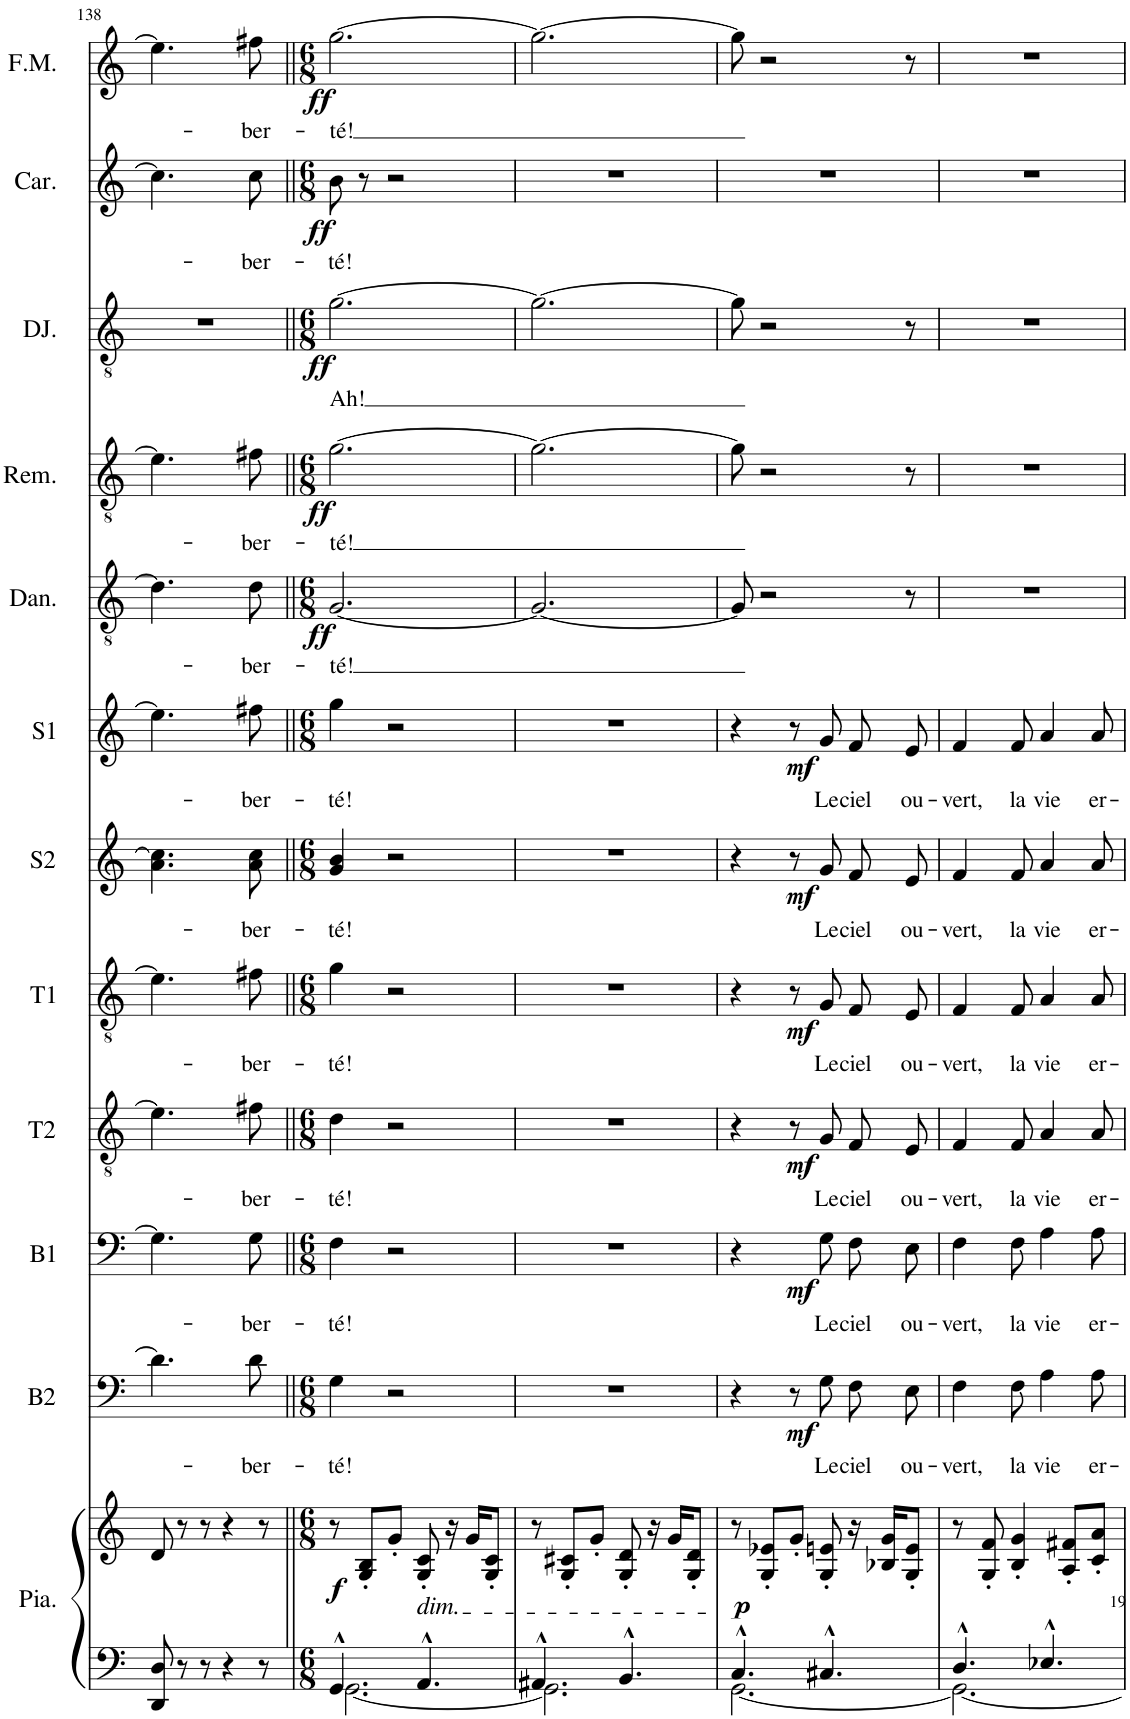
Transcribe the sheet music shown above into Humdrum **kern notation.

**kern	**kern	**dynam	**kern	**text	**dynam	**kern	**text	**dynam	**kern	**text	**dynam	**kern	**text	**dynam	**kern	**text	**dynam	**kern	**text	**dynam	**kern	**text	**dynam	**kern	**text	**dynam	**kern	**text	**dynam	**kern	**text	**dynam	**kern	**text	**dynam
*part12	*part12	*part12	*part11	*part11	*part11	*part10	*part10	*part10	*part9	*part9	*part9	*part8	*part8	*part8	*part7	*part7	*part7	*part6	*part6	*part6	*part5	*part5	*part5	*part4	*part4	*part4	*part3	*part3	*part3	*part2	*part2	*part2	*part1	*part1	*part1
*staff13	*staff12	*staff12/13	*staff11	*staff11	*staff11	*staff10	*staff10	*staff10	*staff9	*staff9	*staff9	*staff8	*staff8	*staff8	*staff7	*staff7	*staff7	*staff6	*staff6	*staff6	*staff5	*staff5	*staff5	*staff4	*staff4	*staff4	*staff3	*staff3	*staff3	*staff2	*staff2	*staff2	*staff1	*staff1	*staff1
*I"Piano	*	*	*I"Basse 2	*	*	*I"Basse 1	*	*	*I"Ténor 2	*	*	*I"Ténor 1	*	*	*I"Soprano 2	*	*	*I"Soprano 1	*	*	*I"Dancairo	*	*	*I"Remendado	*	*	*I"Don Jose	*	*	*I"Carmen	*	*	*I"Frasq/Merc	*	*
*I'Pia.	*	*	*I'B2	*	*	*I'B1	*	*	*I'T2	*	*	*I'T1	*	*	*I'S2	*	*	*I'S1	*	*	*I'Dan.	*	*	*I'Rem.	*	*	*I'DJ.	*	*	*I'Car.	*	*	*I'F.M.	*	*
!!LO:PB:g=z
*clefF4	*clefG2	*	*clefF4	*	*	*clefF4	*	*	*clefGv2	*	*	*clefGv2	*	*	*clefG2	*	*	*clefG2	*	*	*clefGv2	*	*	*clefGv2	*	*	*clefGv2	*	*	*clefG2	*	*	*clefG2	*	*
*k[]	*k[]	*	*k[]	*	*	*k[]	*	*	*k[]	*	*	*k[]	*	*	*k[]	*	*	*k[]	*	*	*k[]	*	*	*k[]	*	*	*k[]	*	*	*k[]	*	*	*k[]	*	*
*M2/4	*M2/4	*	*M2/4	*	*	*M2/4	*	*	*M2/4	*	*	*M2/4	*	*	*M2/4	*	*	*M2/4	*	*	*M2/4	*	*	*M2/4	*	*	*M2/4	*	*	*M2/4	*	*	*M2/4	*	*
=138	=138	=138	=138	=138	=138	=138	=138	=138	=138	=138	=138	=138	=138	=138	=138	=138	=138	=138	=138	=138	=138	=138	=138	=138	=138	=138	=138	=138	=138	=138	=138	=138	=138	=138	=138
12DD/ 12D/	12d/	.	4.d\]	.	.	4.G\]	.	.	4.e\]	.	.	4.e\]	.	.	4.a\ 4.cc\]	.	.	4.ee\]	.	.	4.d\]	.	.	4.e\]	.	.	2r	.	.	4.cc\]	.	.	4.ee\]	.	.
12r	12r	.	.	.	.	.	.	.	.	.	.	.	.	.	.	.	.	.	.	.	.	.	.	.	.	.	.	.	.	.	.	.	.	.	.
12r	12r	.	.	.	.	.	.	.	.	.	.	.	.	.	.	.	.	.	.	.	.	.	.	.	.	.	.	.	.	.	.	.	.	.	.
6r	6r	.	.	.	.	.	.	.	.	.	.	.	.	.	.	.	.	.	.	.	.	.	.	.	.	.	.	.	.	.	.	.	.	.	.
!	!	!	!	!LO:LY:b	!	!	!LO:LY:b	!	!	!LO:LY:b	!	!	!LO:LY:b	!	!	!LO:LY:b	!	!	!LO:LY:b	!	!	!LO:LY:b	!	!	!LO:LY:b	!	!	!	!	!	!LO:LY:b	!	!	!LO:LY:b	!
.	.	.	8d\	-ber-	.	8G\	-ber-	.	8f#X\	-ber-	.	8f#X\	-ber-	.	8a\ 8cc\	-ber-	.	8ff#X\	-ber-	.	8d\	-ber-	.	8f#X\	-ber-	.	.	.	.	8cc\	-ber-	.	8ff#X\	-ber-	.
12r	12r	.	.	.	.	.	.	.	.	.	.	.	.	.	.	.	.	.	.	.	.	.	.	.	.	.	.	.	.	.	.	.	.	.	.
=139||	=139||	=139||	=139||	=139||	=139||	=139||	=139||	=139||	=139||	=139||	=139||	=139||	=139||	=139||	=139||	=139||	=139||	=139||	=139||	=139||	=139||	=139||	=139||	=139||	=139||	=139||	=139||	=139||	=139||	=139||	=139||	=139||	=139||	=139||	=139||
*M6/8	*M6/8	*	*M6/8	*	*	*M6/8	*	*	*M6/8	*	*	*M6/8	*	*	*M6/8	*	*	*M6/8	*	*	*M6/8	*	*	*M6/8	*	*	*M6/8	*	*	*M6/8	*	*	*M6/8	*	*
*^	*	*	*	*	*	*	*	*	*	*	*	*	*	*	*	*	*	*	*	*	*	*	*	*	*	*	*	*	*	*	*	*	*	*	*
!	!	!	!LO:DY:b	!	!LO:LY:b	!	!	!LO:LY:b	!	!	!LO:LY:b	!	!	!LO:LY:b	!	!	!LO:LY:b	!	!	!LO:LY:b	!	!	!LO:LY:b	!LO:DY:b	!	!LO:LY:b	!LO:DY:b	!	!LO:LY:b	!LO:DY:b	!	!LO:LY:b	!LO:DY:b	!	!LO:LY:b	!LO:DY:b
4.GG^^/	[2.GG\	8r	f	4G\	-té!	.	4F\	-té!	.	4d\	-té!	.	4g\	-té!	.	4g/ 4b/	-té!	.	4gg\	-té!	.	[2.G/	-té!	ff	[2.g\	-té!	ff	[2.g\	Ah!	ff	8b\	-té!	ff	[2.gg\	-té!	ff
.	.	8G/' 8B/'L	.	.	.	.	.	.	.	.	.	.	.	.	.	.	.	.	.	.	.	.	.	.	.	.	.	.	.	.	8r	.	.	.	.	.
.	.	8g'/J	.	2r	.	.	2r	.	.	2r	.	.	2r	.	.	2r	.	.	2r	.	.	.	.	.	.	.	.	.	.	.	2r	.	.	.	.	.
!	!	!LO:TX:b:i:t=dim.	!	!	!	!	!	!	!	!	!	!	!	!	!	!	!	!	!	!	!	!	!	!	!	!	!	!	!	!	!	!	!	!	!	!
4.AA^^/	.	8G/' 8c/'	.	.	.	.	.	.	.	.	.	.	.	.	.	.	.	.	.	.	.	.	.	.	.	.	.	.	.	.	.	.	.	.	.	.
.	.	16r	.	.	.	.	.	.	.	.	.	.	.	.	.	.	.	.	.	.	.	.	.	.	.	.	.	.	.	.	.	.	.	.	.	.
.	.	16g/KL	.	.	.	.	.	.	.	.	.	.	.	.	.	.	.	.	.	.	.	.	.	.	.	.	.	.	.	.	.	.	.	.	.	.
.	.	8G/' 8c/'J	.	.	.	.	.	.	.	.	.	.	.	.	.	.	.	.	.	.	.	.	.	.	.	.	.	.	.	.	.	.	.	.	.	.
=140	=140	=140	=140	=140	=140	=140	=140	=140	=140	=140	=140	=140	=140	=140	=140	=140	=140	=140	=140	=140	=140	=140	=140	=140	=140	=140	=140	=140	=140	=140	=140	=140	=140	=140	=140	=140
4.AA#X^^/	2.GG\]	8r	.	2.r	.	.	2.r	.	.	2.r	.	.	2.r	.	.	2.r	.	.	2.r	.	.	2.G/_	.	.	2.g\_	.	.	2.g\_	.	.	2.r	.	.	2.gg\_	.	.
.	.	8G/' 8c#X/'L	.	.	.	.	.	.	.	.	.	.	.	.	.	.	.	.	.	.	.	.	.	.	.	.	.	.	.	.	.	.	.	.	.	.
.	.	8g'/J	.	.	.	.	.	.	.	.	.	.	.	.	.	.	.	.	.	.	.	.	.	.	.	.	.	.	.	.	.	.	.	.	.	.
4.BB^^/	.	8G/' 8d/'	.	.	.	.	.	.	.	.	.	.	.	.	.	.	.	.	.	.	.	.	.	.	.	.	.	.	.	.	.	.	.	.	.	.
.	.	16r	.	.	.	.	.	.	.	.	.	.	.	.	.	.	.	.	.	.	.	.	.	.	.	.	.	.	.	.	.	.	.	.	.	.
.	.	16g/KL	.	.	.	.	.	.	.	.	.	.	.	.	.	.	.	.	.	.	.	.	.	.	.	.	.	.	.	.	.	.	.	.	.	.
.	.	8G/' 8d/'J	.	.	.	.	.	.	.	.	.	.	.	.	.	.	.	.	.	.	.	.	.	.	.	.	.	.	.	.	.	.	.	.	.	.
=141	=141	=141	=141	=141	=141	=141	=141	=141	=141	=141	=141	=141	=141	=141	=141	=141	=141	=141	=141	=141	=141	=141	=141	=141	=141	=141	=141	=141	=141	=141	=141	=141	=141	=141	=141	=141
!	!	!	!LO:DY:b	!	!	!	!	!	!	!	!	!	!	!	!	!	!	!	!	!	!	!	!	!	!	!	!	!	!	!	!	!	!	!	!	!
4.C^^/	[2.GG\	8r	p	4r	.	.	4r	.	.	4r	.	.	4r	.	.	4r	.	.	4r	.	.	8G/]	.	.	8g\]	.	.	8g\]	.	.	2.r	.	.	8gg\]	.	.
.	.	8G/' 8e-X/'L	.	.	.	.	.	.	.	.	.	.	.	.	.	.	.	.	.	.	.	2r	.	.	2r	.	.	2r	.	.	.	.	.	2r	.	.
!	!	!	!	!	!	!LO:DY:b	!	!	!LO:DY:b	!	!	!LO:DY:b	!	!	!LO:DY:b	!	!	!LO:DY:b	!	!	!LO:DY:b	!	!	!	!	!	!	!	!	!	!	!	!	!	!	!
.	.	8g'/J	.	8r	.	mf	8ryy	.	mf	8r	.	mf	8r	.	mf	8r	.	mf	8r	.	mf	.	.	.	.	.	.	.	.	.	.	.	.	.	.	.
!	!	!	!	!	!LO:LY:b	!	!	!LO:LY:b	!	!	!LO:LY:b	!	!	!LO:LY:b	!	!	!LO:LY:b	!	!	!LO:LY:b	!	!	!	!	!	!	!	!	!	!	!	!	!	!	!	!
4.C#X^^/	.	8G/' 8en/'	.	8G\L	Le	.	8G\L	Le	.	8G/L	Le	.	8G/L	Le	.	8g/L	Le	.	8g/L	Le	.	.	.	.	.	.	.	.	.	.	.	.	.	.	.	.
!	!	!	!	!	!LO:LY:b	!	!	!LO:LY:b	!	!	!LO:LY:b	!	!	!LO:LY:b	!	!	!LO:LY:b	!	!	!LO:LY:b	!	!	!	!	!	!	!	!	!	!	!	!	!	!	!	!
.	.	16r	.	8F\	ciel	.	8F\	ciel	.	8F/	ciel	.	8F/	ciel	.	8f/	ciel	.	8f/	ciel	.	.	.	.	.	.	.	.	.	.	.	.	.	.	.	.
.	.	16B-X/ 16g/KL	.	.	.	.	.	.	.	.	.	.	.	.	.	.	.	.	.	.	.	.	.	.	.	.	.	.	.	.	.	.	.	.	.	.
!	!	!	!	!	!LO:LY:b	!	!	!LO:LY:b	!	!	!LO:LY:b	!	!	!LO:LY:b	!	!	!LO:LY:b	!	!	!LO:LY:b	!	!	!	!	!	!	!	!	!	!	!	!	!	!	!	!
.	.	8G/' 8e/'J	.	8E\J	ou-	.	8E\J	ou-	.	8E/J	ou-	.	8E/J	ou-	.	8e/J	ou-	.	8e/J	ou-	.	8r	.	.	8r	.	.	8r	.	.	.	.	.	8r	.	.
=142	=142	=142	=142	=142	=142	=142	=142	=142	=142	=142	=142	=142	=142	=142	=142	=142	=142	=142	=142	=142	=142	=142	=142	=142	=142	=142	=142	=142	=142	=142	=142	=142	=142	=142	=142	=142
!	!	!	!	!	!LO:LY:b	!	!	!LO:LY:b	!	!	!LO:LY:b	!	!	!LO:LY:b	!	!	!LO:LY:b	!	!	!LO:LY:b	!	!	!	!	!	!	!	!	!	!	!	!	!	!	!	!
4.D^^/	2.GG\_	8r	.	4F\	-vert,	.	4F\	-vert,	.	4F/	-vert,	.	4F/	-vert,	.	4f/	-vert,	.	4f/	-vert,	.	2.r	.	.	2.r	.	.	2.r	.	.	2.r	.	.	2.r	.	.
.	.	8G/' 8f/'	.	.	.	.	.	.	.	.	.	.	.	.	.	.	.	.	.	.	.	.	.	.	.	.	.	.	.	.	.	.	.	.	.	.
!	!	!	!	!	!LO:LY:b	!	!	!LO:LY:b	!	!	!LO:LY:b	!	!	!LO:LY:b	!	!	!LO:LY:b	!	!	!LO:LY:b	!	!	!	!	!	!	!	!	!	!	!	!	!	!	!	!
.	.	4B/' 4g/'	.	8F\	la	.	8F\	la	.	8F/	la	.	8F/	la	.	8f/	la	.	8f/	la	.	.	.	.	.	.	.	.	.	.	.	.	.	.	.	.
!	!	!	!	!	!LO:LY:b	!	!	!LO:LY:b	!	!	!LO:LY:b	!	!	!LO:LY:b	!	!	!LO:LY:b	!	!	!LO:LY:b	!	!	!	!	!	!	!	!	!	!	!	!	!	!	!	!
4.E-X^^/	.	.	.	4A\	vie	.	4A\	vie	.	4A/	vie	.	4A/	vie	.	4a/	vie	.	4a/	vie	.	.	.	.	.	.	.	.	.	.	.	.	.	.	.	.
.	.	8A/' 8f#X/'L	.	.	.	.	.	.	.	.	.	.	.	.	.	.	.	.	.	.	.	.	.	.	.	.	.	.	.	.	.	.	.	.	.	.
!	!	!	!	!	!LO:LY:b	!	!	!LO:LY:b	!	!	!LO:LY:b	!	!	!LO:LY:b	!	!	!LO:LY:b	!	!	!LO:LY:b	!	!	!	!	!	!	!	!	!	!	!	!	!	!	!	!
.	.	8c/' 8a/'J	.	8A\	er-	.	8A\	er-	.	8A/	er-	.	8A/	er-	.	8a/	er-	.	8a/	er-	.	.	.	.	.	.	.	.	.	.	.	.	.	.	.	.
*v	*v	*	*	*	*	*	*	*	*	*	*	*	*	*	*	*	*	*	*	*	*	*	*	*	*	*	*	*	*	*	*	*	*	*	*	*
=	=	=	=	=	=	=	=	=	=	=	=	=	=	=	=	=	=	=	=	=	=	=	=	=	=	=	=	=	=	=	=	=	=	=	=
*-	*-	*-	*-	*-	*-	*-	*-	*-	*-	*-	*-	*-	*-	*-	*-	*-	*-	*-	*-	*-	*-	*-	*-	*-	*-	*-	*-	*-	*-	*-	*-	*-	*-	*-	*-
